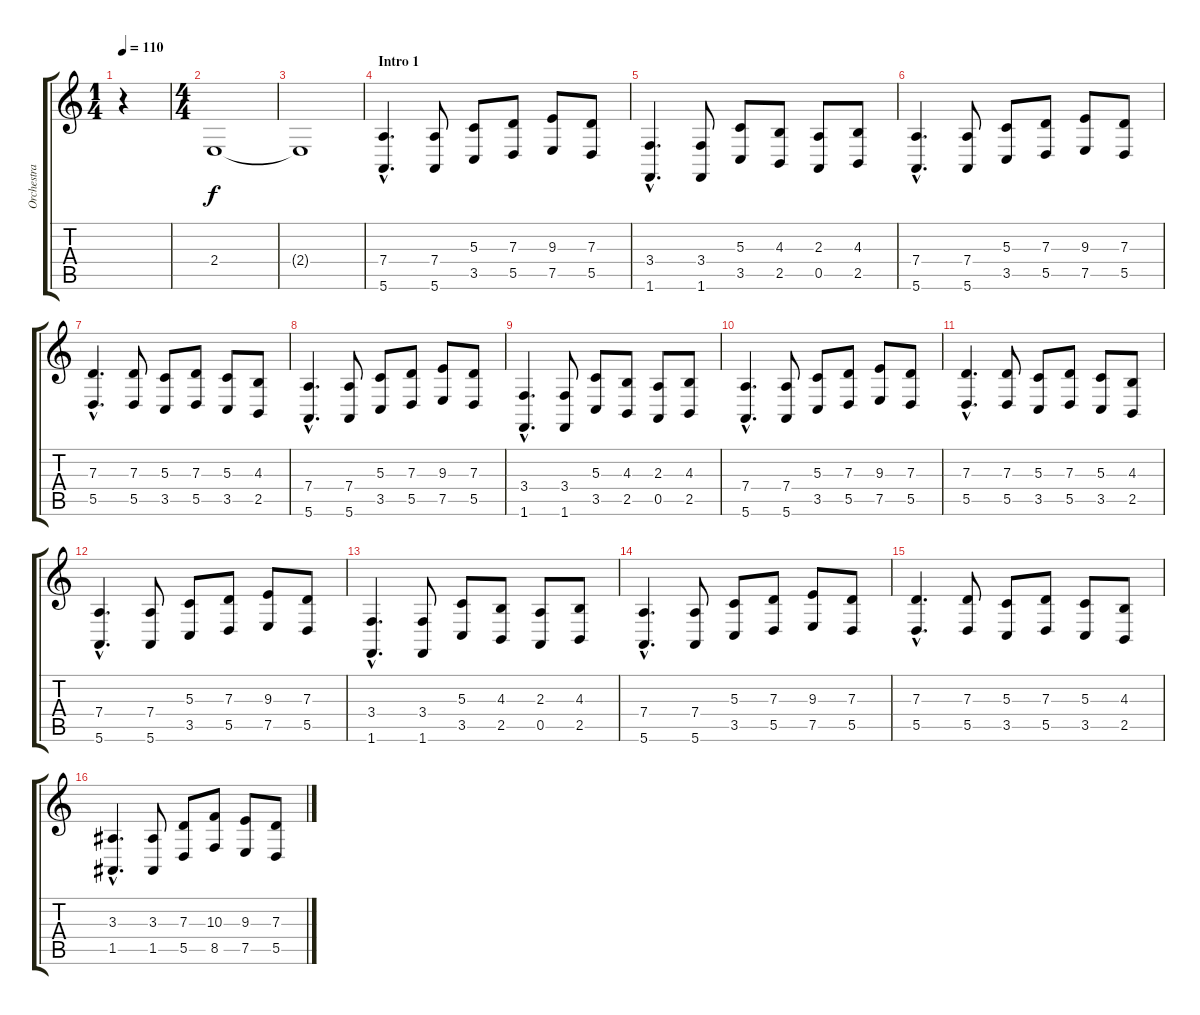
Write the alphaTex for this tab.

\track ("Orchestra" "Orchestra") {instrument stringensemble1}
\staff {score tabs}
\tuning (E4 B3 G3 D3 A2 E2) {hide}
\ts (1 4)
\tempo 110
\clef g2
\ks c
r.4{dy f volume 0 instrument stringensemble1} |
\ts (4 4)
2.4.1{volume 14 instrument trumpet} |
2.4{t}.1 |
\section ("" "Intro 1")
(7.4{hac} 5.6{hac}).4{d instrument stringensemble1} (7.4 5.6).8 (5.3 3.5).8 (7.3 5.5).8 (9.3 7.5).8 (7.3 5.5).8 |
(3.4{hac} 1.6{hac}).4{d} (3.4 1.6).8 (5.3 3.5).8 (4.3 2.5).8 (2.3 0.5).8 (4.3 2.5).8 |
(7.4{hac} 5.6{hac}).4{d} (7.4 5.6).8 (5.3 3.5).8 (7.3 5.5).8 (9.3 7.5).8 (7.3 5.5).8 |
(7.3{hac} 5.5{hac}).4{d} (7.3 5.5).8 (5.3 3.5).8 (7.3 5.5).8 (5.3 3.5).8 (4.3 2.5).8 |
(7.4{hac} 5.6{hac}).4{d} (7.4 5.6).8 (5.3 3.5).8 (7.3 5.5).8 (9.3 7.5).8 (7.3 5.5).8 |
(3.4{hac} 1.6{hac}).4{d} (3.4 1.6).8 (5.3 3.5).8 (4.3 2.5).8 (2.3 0.5).8 (4.3 2.5).8 |
(7.4{hac} 5.6{hac}).4{d} (7.4 5.6).8 (5.3 3.5).8 (7.3 5.5).8 (9.3 7.5).8 (7.3 5.5).8 |
(7.3{hac} 5.5{hac}).4{d} (7.3 5.5).8 (5.3 3.5).8 (7.3 5.5).8 (5.3 3.5).8 (4.3 2.5).8 |
(7.4{hac} 5.6{hac}).4{d} (7.4 5.6).8 (5.3 3.5).8 (7.3 5.5).8 (9.3 7.5).8 (7.3 5.5).8 |
(3.4{hac} 1.6{hac}).4{d} (3.4 1.6).8 (5.3 3.5).8 (4.3 2.5).8 (2.3 0.5).8 (4.3 2.5).8 |
(7.4{hac} 5.6{hac}).4{d} (7.4 5.6).8 (5.3 3.5).8 (7.3 5.5).8 (9.3 7.5).8 (7.3 5.5).8 |
(7.3{hac} 5.5{hac}).4{d} (7.3 5.5).8 (5.3 3.5).8 (7.3 5.5).8 (5.3 3.5).8 (4.3 2.5).8 |
(3.3{hac} 1.5{hac}).4{d} (3.3 1.5).8 (7.3 5.5).8 (10.3 8.5).8 (9.3 7.5).8 (7.3 5.5).8
